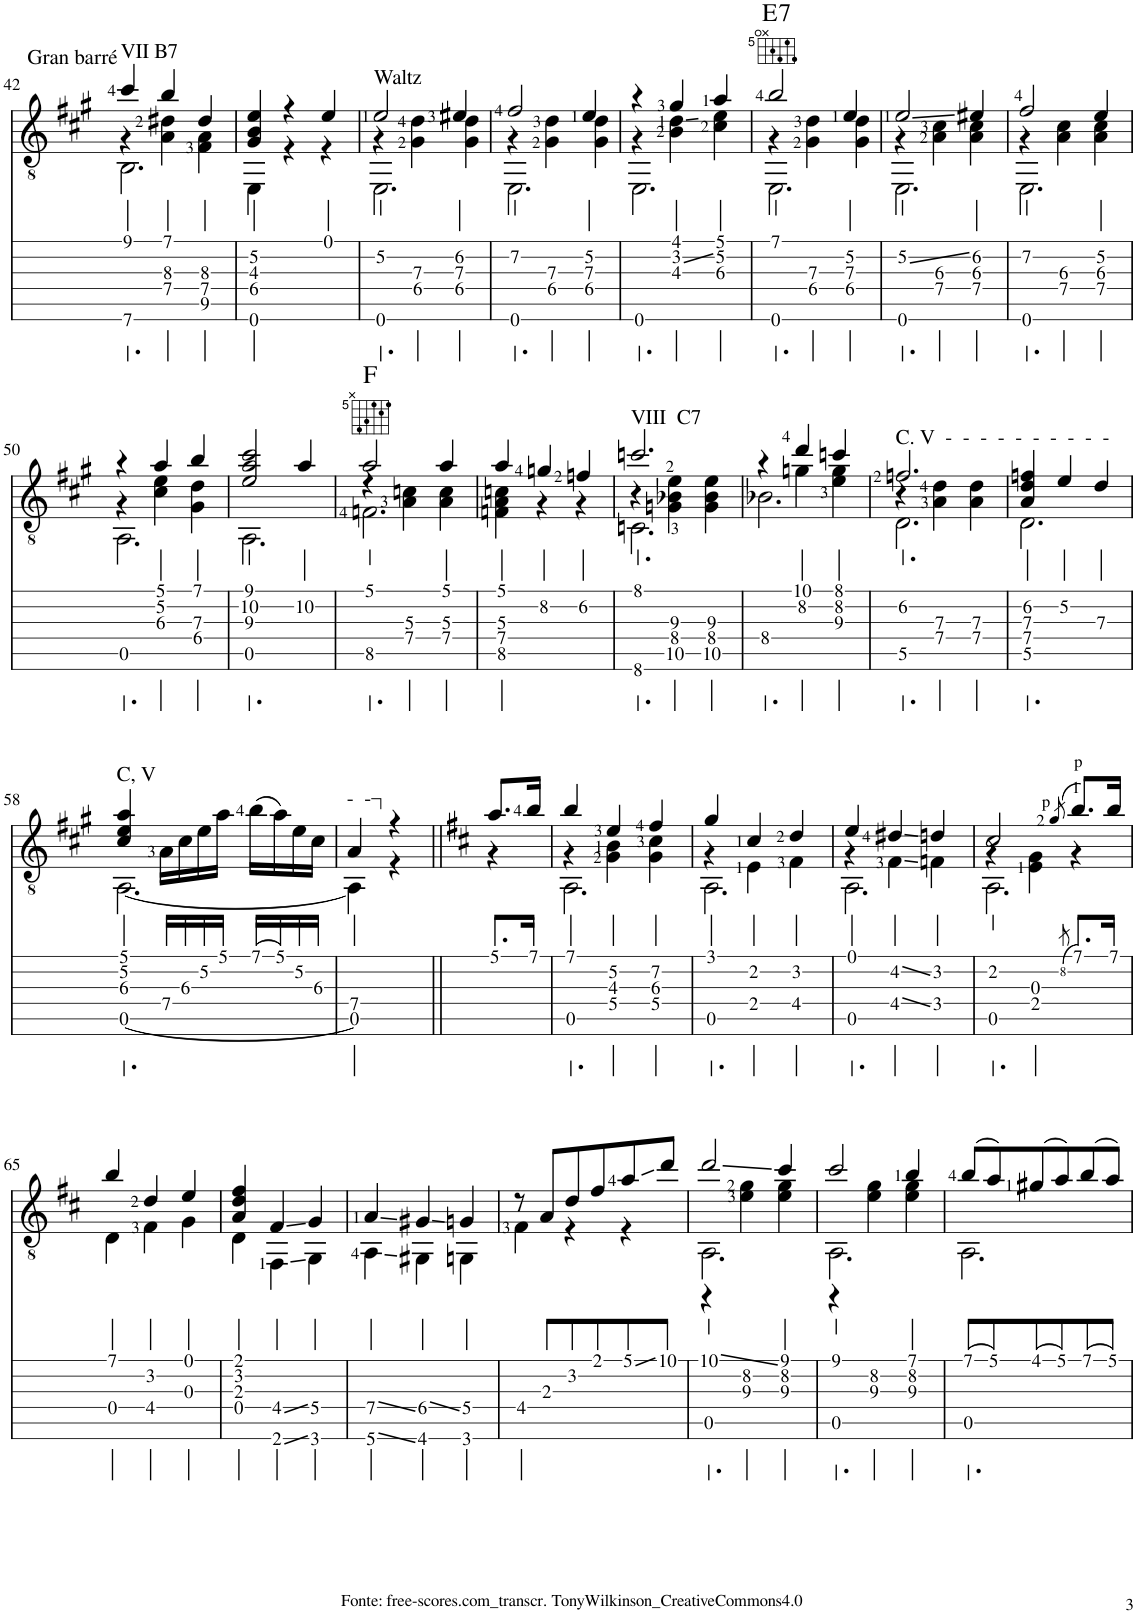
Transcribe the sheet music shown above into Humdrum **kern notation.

**kern	**kern	**harte
*part2	*part1	*part1
*staff2	*staff1	*
*I"Chitarra classica (Intavolatura)	*I"Guitar	*
!!LO:PB:g=z
*	*clefGv2	*
*k[f#c#g#]	*k[f#c#g#]	*
*M3/4	*M3/4	*
=42	=42	=42
*^	*^	*
*	*^	*	*^	*
!	!	!	!LO:TX:a:t=VII B7	!	!	!
!	!	!	!LO:TX:a:t=Gran barré	!	!	!
4cc#/	4r	2.BB\	4cc#/	4r	2.BB\	.
4b/	4A\ 4d#X\	.	4b/	4A\ 4d#X\	.	.
4d#/	4F#\ 4A\	.	4d#/	4F#\ 4A\	.	.
*	*v	*v	*	*	*	*
*	*	*	*v	*v	*
=43	=43	=43	=43	=43
4G#/ 4B/ 4e/	4EE\	4G#/ 4B/ 4e/	4EE\	.
4r	4r	4r	4r	.
4e/	4r	4e/	4r	.
=44	=44	=44	=44	=44
*	*^	*	*^	*
!	!	!	!LO:TX:a:t=Waltz	!	!	!
2e/	4r	2.EE\	2e/	4r	2.EE\	.
.	4G#\ 4d\	.	.	4G#\ 4d\	.	.
4e#X/	4G#\ 4d\	.	4e#X/	4G#\ 4d\	.	.
=45	=45	=45	=45	=45	=45	=45
2f#/	4r	2.EE\	2f#/	4r	2.EE\	.
.	4G#\ 4d\	.	.	4G#\ 4d\	.	.
4e/	4G#\ 4d\	.	4e/	4G#\ 4d\	.	.
=46	=46	=46	=46	=46	=46	=46
4r	4r	2.EE\	4r	4r	2.EE\	.
4g#/	4B\ 4d\	.	4g#/	4B\ 4d\	.	.
4a/	4c#\ 4e\	.	4a/	4c#\ 4e\	.	.
=47	=47	=47	=47	=47	=47	=47
!	!	!	!	!	!	!LO:H:kt=7
2b/	4r	2.EE\	2b/	4r	2.EE\	E:7
.	4G#\ 4d\	.	.	4G#\ 4d\	.	.
4e/	4G#\ 4d\	.	4e/	4G#\ 4d\	.	.
=48	=48	=48	=48	=48	=48	=48
2e/	4r	2.EE\	2e/	4r	2.EE\	.
.	4A\ 4c#\	.	.	4A\ 4c#\	.	.
4e#X/	4A\ 4c#\	.	4e#X/	4A\ 4c#\	.	.
=49	=49	=49	=49	=49	=49	=49
2f#/	4r	2.EE\	2f#/	4r	2.EE\	.
.	4A\ 4c#\	.	.	4A\ 4c#\	.	.
4e/	4A\ 4c#\	.	4e/	4A\ 4c#\	.	.
!!LO:LB:g=z	!!	!!
=50	=50	=50	=50	=50	=50	=50
4r	4r	2.AA\	4r	4r	2.AA\	.
4a/	4c#\ 4e\	.	4a/	4c#\ 4e\	.	.
4b/	4G#\ 4d\	.	4b/	4G#\ 4d\	.	.
*	*v	*v	*	*	*	*
*	*	*	*v	*v	*
=51	=51	=51	=51	=51
2e/ 2a/ 2cc#/	2.AA\	2e/ 2a/ 2cc#/	2.AA\	.
4a/	.	4a/	.	.
=52	=52	=52	=52	=52
*	*^	*	*^	*
2a/	4r	2.Fn\	2a/	4r	2.Fn\	F:maj
.	4A\ 4cn\	.	.	4A\ 4cn\	.	.
4a/	4A\ 4c\	.	4a/	4A\ 4c\	.	.
*	*v	*v	*	*	*	*
*	*	*	*v	*v	*
=53	=53	=53	=53	=53
4a/	4Fn\ 4A\ 4cn\	4a/	4Fn\ 4A\ 4cn\	.
4gn/	4r	4gn/	4r	.
4fn/	4r	4fn/	4r	.
=54	=54	=54	=54	=54
*	*^	*	*^	*
!	!	!	!LO:TX:a:t=VIII  C7	!	!	!
2.ccn/	4r	2.Cn\	2.ccn/	4r	2.Cn\	.
.	4Gn\ 4B-X\ 4e\	.	.	4Gn\ 4B-X\ 4e\	.	.
.	4G\ 4B-\ 4e\	.	.	4G\ 4B-\ 4e\	.	.
=55	=55	=55	=55	=55	=55	=55
4r	2.B-X\	4ryy	4r	2.B-X\	4ryy	.
4dd/	.	4gn\	4dd/	.	4gn\	.
4ccn/	.	4e\ 4g\	4ccn/	.	4e\ 4g\	.
=56	=56	=56	=56	=56	=56	=56
!	!	!	!LO:TX:a:t=C. V  -  -  -  -  -  -  -  -  -  -	!	!	!
2.fn/	4r	2.D\	2.fn/	4r	2.D\	.
.	4A\ 4d\	.	.	4A\ 4d\	.	.
.	4A\ 4d\	.	.	4A\ 4d\	.	.
*	*v	*v	*	*	*	*
*	*	*	*v	*v	*
=57	=57	=57	=57	=57
4A/ 4d/ 4fn/	2.D\	4A/ 4d/ 4fn/	2.D\	.
4e/	.	4e/	.	.
4d/	.	4d/	.	.
!!LO:LB:g=z	!!
=58	=58	=58	=58	=58
!	!	!LO:TX:a:t=C, V	!	!
4c#/ 4e/ 4a/	[2.AA\	4c#/ 4e/ 4a/	[2.AA\	.
16A/LL	.	16A\LL	.	.
16c#/	.	16c#\	.	.
16e/	.	16e\	.	.
16a/JJ	.	16a\JJ	.	.
(16b/LL	.	(16b\LL	.	.
16a/)	.	16a\)	.	.
16e/	.	16e\	.	.
16c#/JJ	.	16c#\JJ	.	.
=59	=59	=59	=59	=59
!	!	!LO:TX:a:t=-  -┐	!	!
4A/	4AA\]	4A/	4AA\]	.
4r	4r	4r	4r	.
=60||	=60||	=60||	=60||	=60||
*k[f#c#]	*	*k[f#c#]	*	*
8.a/L	4r	8.a/L	4r	.
16b/Jk	.	16b/Jk	.	.
=61	=61	=61	=61	=61
*	*^	*	*^	*
4b/	4r	2.AA\	4b/	4r	2.AA\	.
4e/	4G\ 4B\	.	4e/	4G\ 4B\	.	.
4f#/	4G\ 4c#\	.	4f#/	4G\ 4c#\	.	.
=62	=62	=62	=62	=62	=62	=62
4g/	4r	2.AA\	4g/	4r	2.AA\	.
4c#/	4E\	.	4c#/	4E\	.	.
4d/	4F#\	.	4d/	4F#\	.	.
=63	=63	=63	=63	=63	=63	=63
4e/	4r	2.AA\	4e/	4r	2.AA\	.
4d#X/	4F#\	.	4d#X/	4F#\	.	.
4dn/	4Fn\	.	4dn/	4Fn\	.	.
=64	=64	=64	=64	=64	=64	=64
2c#/	4r	2.AA\	2c#/	4r	2.AA\	.
.	4E\ 4G\	.	.	4E\ 4G\	.	.
(8qg/	.	.	(8qg/	.	.	.
8.b/L)	4r	.	8.b/L)	4r	.	.
16b/Jk	.	.	16b/Jk	.	.	.
*	*v	*v	*	*	*	*
*	*	*	*v	*v	*
!!LO:LB:g=z
=65	=65	=65	=65	=65
4b/	4D\	4b/	4D\	.
4d/	4F#\	4d/	4F#\	.
4e/	4G\	4e/	4G\	.
=66	=66	=66	=66	=66
4A/ 4d/ 4f#/	4D\	4A/ 4d/ 4f#/	4D\	.
4F#/	4FF#\	4F#/	4FF#\	.
4G/	4GG\	4G/	4GG\	.
=67	=67	=67	=67	=67
4A/	4AA\	4A/	4AA\	.
4G#X/	4GG#X\	4G#X/	4GG#X\	.
4Gn/	4GGn\	4Gn/	4GGn\	.
=68	=68	=68	=68	=68
8r	4F#\	8r	4F#\	.
8A/L	.	8A/L	.	.
8d/	4r	8d/	4r	.
8f#/	.	8f#/	.	.
8a/	4r	8a/	4r	.
8dd/J	.	8dd/J	.	.
=69	=69	=69	=69	=69
*	*^	*	*^	*
2dd/	2.AA\	4r	2dd/	2.AA\	4r	.
.	.	4e\ 4g\	.	.	4e\ 4g\	.
4cc#/	.	4e\ 4g\	4cc#/	.	4e\ 4g\	.
=70	=70	=70	=70	=70	=70	=70
2cc#/	2.AA\	4r	2cc#/	2.AA\	4r	.
.	.	4e\ 4g\	.	.	4e\ 4g\	.
4b/	.	4e\ 4g\	4b/	.	4e\ 4g\	.
*	*v	*v	*	*	*	*
*	*	*	*v	*v	*
=71	=71	=71	=71	=71
(8b/L	2.AA\	(8b/L	2.AA\	.
8a/)	.	8a/)	.	.
(8g#X/	.	(8g#X/	.	.
8a/)	.	8a/)	.	.
(8b/	.	(8b/	.	.
8a/J)	.	8a/J)	.	.
*v	*v	*	*	*
*	*v	*v	*
=	=	=
*-	*-	*-
